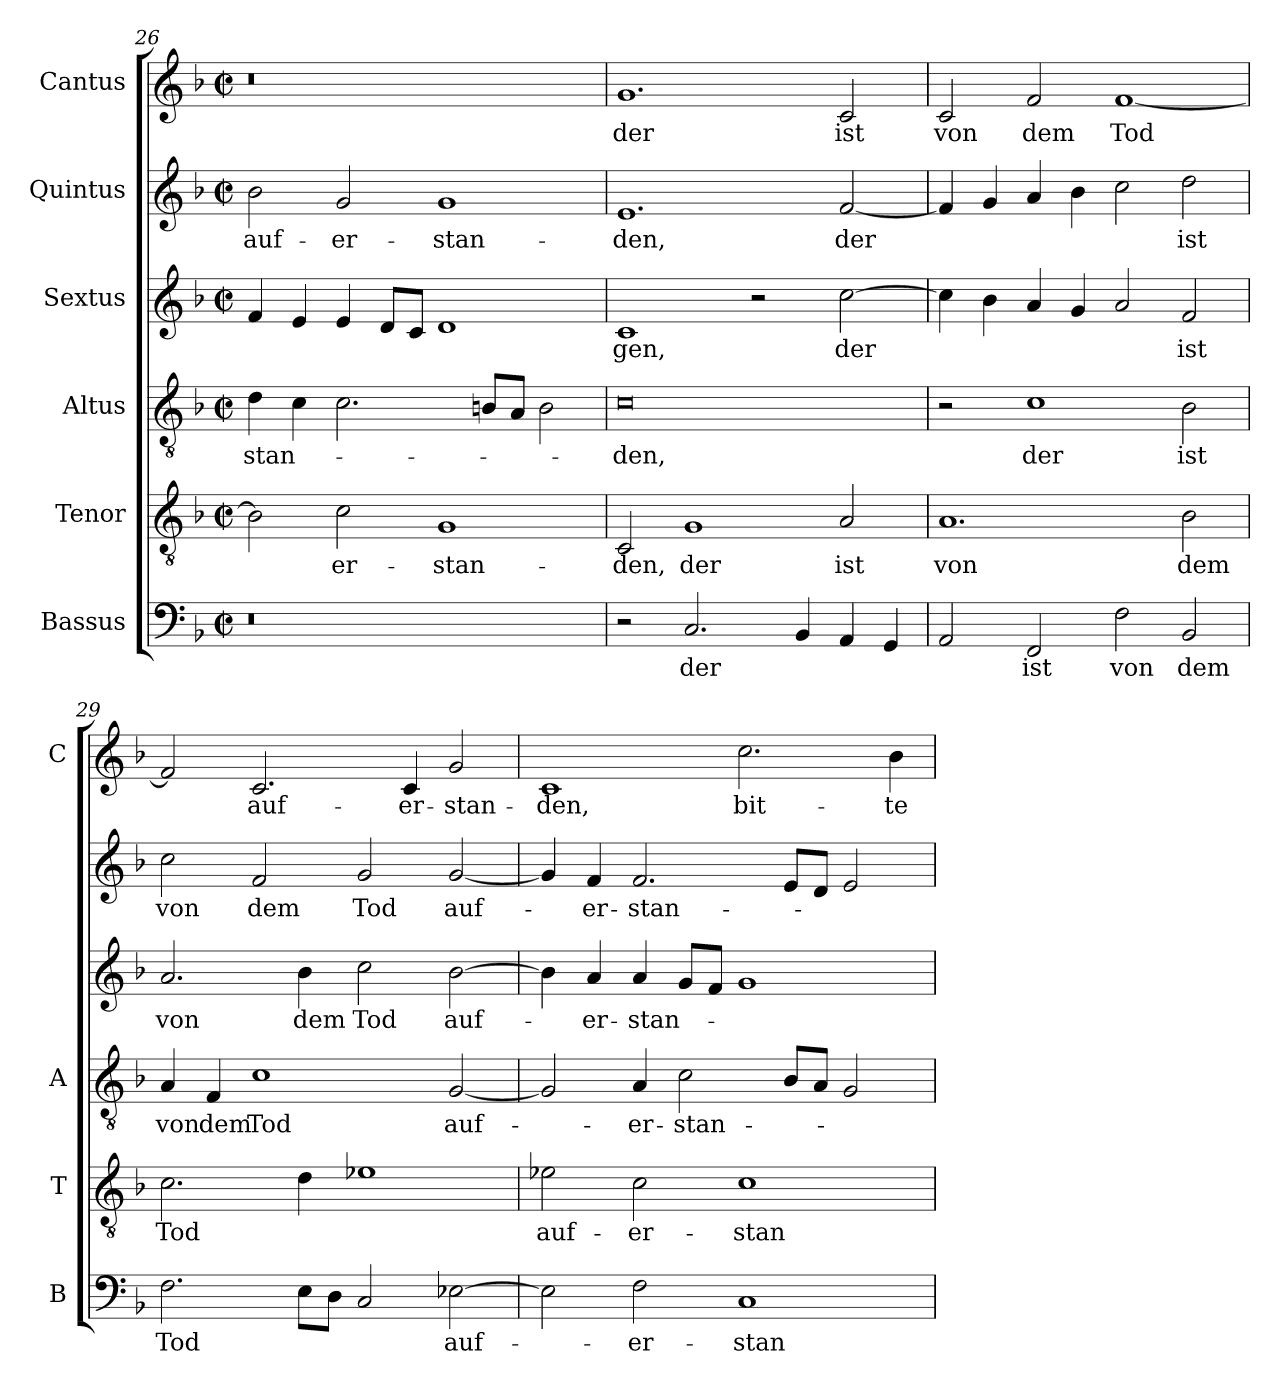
**kern	**text	**kern	**text	**kern	**text	**kern	**text	**kern	**text	**kern	**text
*part6	*part6	*part5	*part5	*part4	*part4	*part3	*part3	*part2	*part2	*part1	*part1
*staff6	*staff6	*staff5	*staff5	*staff4	*staff4	*staff3	*staff3	*staff2	*staff2	*staff1	*staff1
*I"Bassus	*	*I"Tenor	*	*I"Altus	*	*I"Sextus	*	*I"Quintus	*	*I"Cantus	*
*I'B	*	*I'T	*	*I'A	*	*	*	*	*	*I'C	*
!!LO:PB:g=z
*clefF4	*	*clefGv2	*	*clefGv2	*	*clefG2	*	*clefG2	*	*clefG2	*
*k[b-]	*	*k[b-]	*	*k[b-]	*	*k[b-]	*	*k[b-]	*	*k[b-]	*
*F:	*	*F:	*	*F:	*	*F:	*	*F:	*	*F:	*
*M2/2	*	*M2/2	*	*M2/2	*	*M2/2	*	*M2/2	*	*M2/2	*
*met(c|)	*	*met(c|)	*	*met(c|)	*	*met(c|)	*	*met(c|)	*	*met(c|)	*
=26	=26	=26	=26	=26	=26	=26	=26	=26	=26	=26	=26
0r	.	2B-\]	.	4d\	-stan-	4f/	.	2b-\	auf-	0r	.
.	.	.	.	4c\	.	4e/	.	.	.	.	.
.	.	2c\	-er-	2.c\	.	4e/	.	2g/	-er-	.	.
.	.	.	.	.	.	8d/L	.	.	.	.	.
.	.	.	.	.	.	8c/J	.	.	.	.	.
.	.	1G	-stan-	.	.	1d	.	1g	-stan-	.	.
.	.	.	.	8Bn/L	.	.	.	.	.	.	.
.	.	.	.	8A/J	.	.	.	.	.	.	.
.	.	.	.	2B\	.	.	.	.	.	.	.
=27	=27	=27	=27	=27	=27	=27	=27	=27	=27	=27	=27
2r	.	2C/	-den,	0c	-den,	1c	-gen,	1.e	-den,	1.g	der
2.C/	der	1G	der	.	.	.	.	.	.	.	.
.	.	.	.	.	.	2r	.	.	.	.	.
4BB-/	.	.	.	.	.	.	.	.	.	.	.
4AA/	.	2A/	ist	.	.	[2cc\	der	[2f/	der	2c/	ist
4GG/	.	.	.	.	.	.	.	.	.	.	.
=28	=28	=28	=28	=28	=28	=28	=28	=28	=28	=28	=28
2AA/	.	1.A	von	2r	.	4cc\]	.	4f/]	.	2c/	von
.	.	.	.	.	.	4b-\	.	4g/	.	.	.
2FF/	ist	.	.	1c	der	4a/	.	4a/	.	2f/	dem
.	.	.	.	.	.	4g/	.	4b-\	.	.	.
2F\	von	.	.	.	.	2a/	.	2cc\	.	[1f	Tod
2BB-/	dem	2B-\	dem	2B-\	ist	2f/	ist	2dd\	ist	.	.
!!LO:LB:g=z
=29	=29	=29	=29	=29	=29	=29	=29	=29	=29	=29	=29
2.F\	Tod	2.c\	Tod	4A/	von	2.a/	von	2cc\	von	2f/]	.
.	.	.	.	4F/	dem	.	.	.	.	.	.
.	.	.	.	1c	Tod	.	.	2f/	dem	2.c/	auf-
8E\L	.	4d\	.	.	.	4b-\	dem	.	.	.	.
8D\J	.	.	.	.	.	.	.	.	.	.	.
2C/	.	1e-X	.	.	.	2cc\	Tod	2g/	Tod	.	.
.	.	.	.	.	.	.	.	.	.	4c/	-er-
[2E-X\	auf-	.	.	[2G/	auf-	[2b-\	auf-	[2g/	auf-	2g/	-stan-
=30	=30	=30	=30	=30	=30	=30	=30	=30	=30	=30	=30
2E-\]	.	2e-X\	auf-	2G/]	.	4b-\]	.	4g/]	.	1c	-den,
.	.	.	.	.	.	4a/	-er-	4f/	-er-	.	.
2F\	-er-	2c\	-er-	4A/	-er-	4a/	-stan-	2.f/	-stan-	.	.
.	.	.	.	2c\	-stan-	8g/L	.	.	.	.	.
.	.	.	.	.	.	8f/J	.	.	.	.	.
1C	-stan-	1c	-stan-	.	.	1g	.	.	.	2.cc\	bit-
.	.	.	.	8B-/L	.	.	.	8e/L	.	.	.
.	.	.	.	8A/J	.	.	.	8d/J	.	.	.
.	.	.	.	2G/	.	.	.	2e/	.	.	.
.	.	.	.	.	.	.	.	.	.	4b-\	-te
=	=	=	=	=	=	=	=	=	=	=	=
*-	*-	*-	*-	*-	*-	*-	*-	*-	*-	*-	*-
